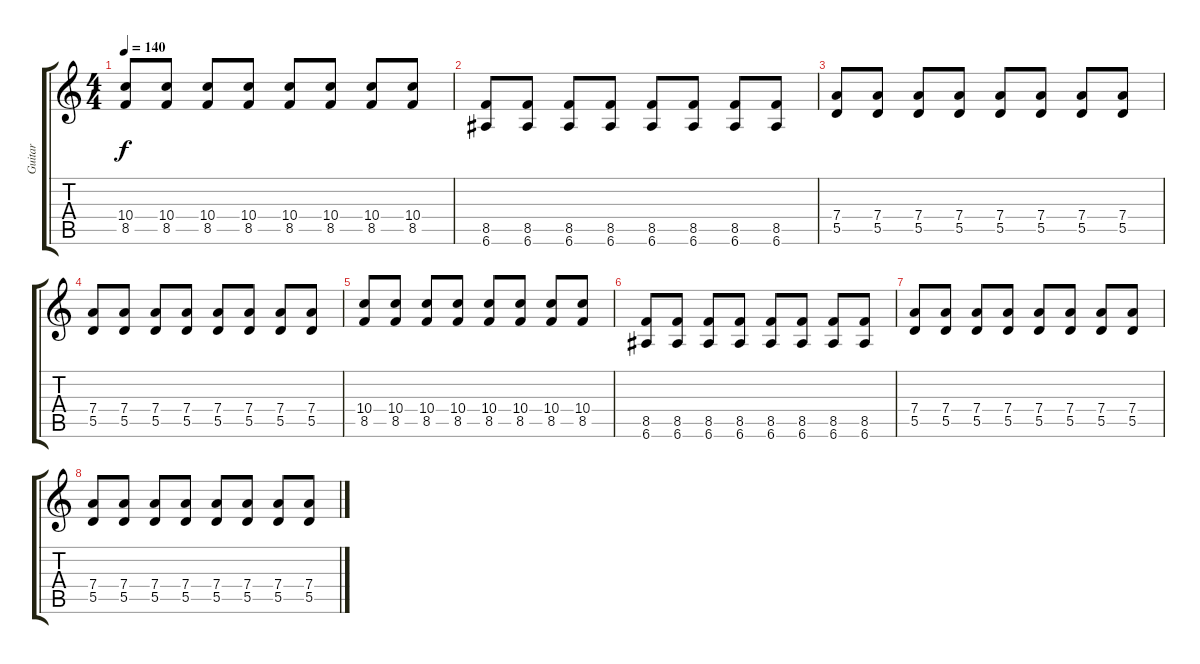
\track ("Guitar" "Guitar") {instrument electricguitarmuted}
\staff {score tabs}
\tuning (E4 B3 G3 D3 A2 E2) {hide}
\ts (4 4)
\tempo 140
\clef g2
\ks c
(10.4 8.5).8{dy f} (10.4 8.5).8 (10.4 8.5).8 (10.4 8.5).8 (10.4 8.5).8 (10.4 8.5).8 (10.4 8.5).8 (10.4 8.5).8 |
(8.5 6.6).8 (8.5 6.6).8 (8.5 6.6).8 (8.5 6.6).8 (8.5 6.6).8 (8.5 6.6).8 (8.5 6.6).8 (8.5 6.6).8 |
(7.4 5.5).8 (7.4 5.5).8 (7.4 5.5).8 (7.4 5.5).8 (7.4 5.5).8 (7.4 5.5).8 (7.4 5.5).8 (7.4 5.5).8 |
(7.4 5.5).8 (7.4 5.5).8 (7.4 5.5).8 (7.4 5.5).8 (7.4 5.5).8 (7.4 5.5).8 (7.4 5.5).8 (7.4 5.5).8 |
(10.4 8.5).8 (10.4 8.5).8 (10.4 8.5).8 (10.4 8.5).8 (10.4 8.5).8 (10.4 8.5).8 (10.4 8.5).8 (10.4 8.5).8 |
(8.5 6.6).8 (8.5 6.6).8 (8.5 6.6).8 (8.5 6.6).8 (8.5 6.6).8 (8.5 6.6).8 (8.5 6.6).8 (8.5 6.6).8 |
(7.4 5.5).8 (7.4 5.5).8 (7.4 5.5).8 (7.4 5.5).8 (7.4 5.5).8 (7.4 5.5).8 (7.4 5.5).8 (7.4 5.5).8 |
(7.4 5.5).8 (7.4 5.5).8 (7.4 5.5).8 (7.4 5.5).8 (7.4 5.5).8 (7.4 5.5).8 (7.4 5.5).8 (7.4 5.5).8
